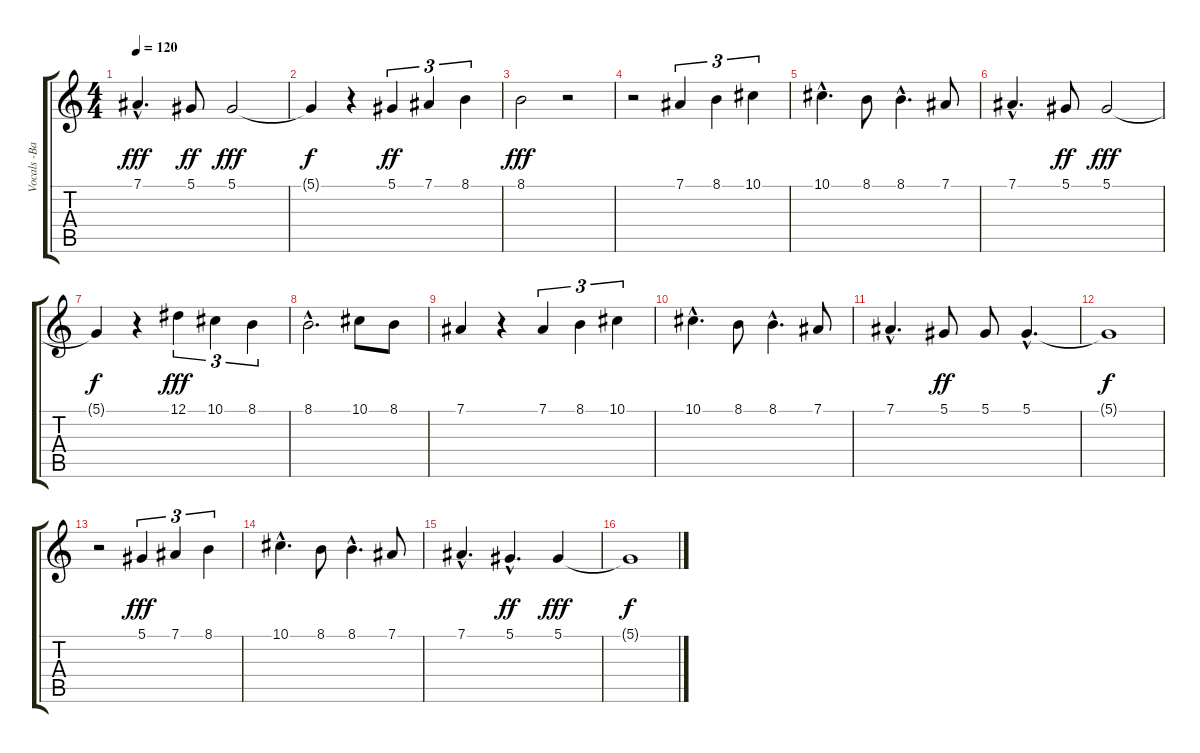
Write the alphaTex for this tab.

\track ("Vocals -Backing Vocals" "Vocals -Ba") {instrument altosax}
\staff {score tabs}
\tuning (Eb4 Bb3 Gb3 Db3 Ab2 Eb2) {hide}
\ts (4 4)
\tempo 120
\clef g2
\ks c
7.1{hac}.4{d dy fff} 5.1.8{dy ff} 5.1.2{dy fff} |
5.1{t}.4{dy f} r.4 5.1.4{tu (3 2) dy ff} 7.1.4{tu (3 2)} 8.1.4{tu (3 2)} |
8.1.2{dy fff} r.2 |
r.2 7.1.4{tu (3 2)} 8.1.4{tu (3 2)} 10.1.4{tu (3 2)} |
10.1{hac}.4{d} 8.1.8 8.1{hac}.4{d} 7.1.8 |
7.1{hac}.4{d} 5.1.8{dy ff} 5.1.2{dy fff} |
5.1{t}.4{dy f} r.4 12.1.4{tu (3 2) dy fff} 10.1.4{tu (3 2)} 8.1.4{tu (3 2)} |
8.1{hac}.2{d} 10.1.8 8.1.8 |
7.1.4 r.4 7.1.4{tu (3 2)} 8.1.4{tu (3 2)} 10.1.4{tu (3 2)} |
10.1{hac}.4{d} 8.1.8 8.1{hac}.4{d} 7.1.8 |
7.1{hac}.4{d} 5.1.8{dy ff} 5.1.8 5.1{hac}.4{d} |
5.1{t}.1{dy f} |
r.2 5.1.4{tu (3 2) dy fff} 7.1.4{tu (3 2)} 8.1.4{tu (3 2)} |
10.1{hac}.4{d} 8.1.8 8.1{hac}.4{d} 7.1.8 |
7.1{hac}.4{d} 5.1{hac}.4{d dy ff} 5.1.4{dy fff} |
5.1{t}.1{dy f}
